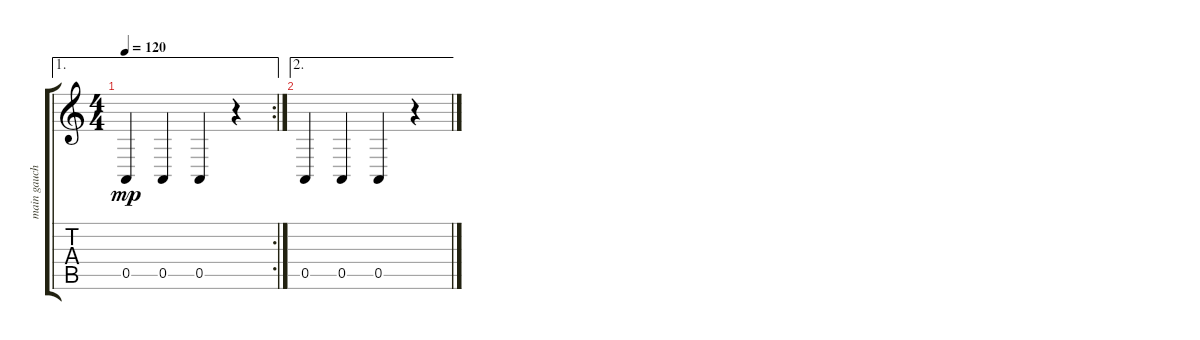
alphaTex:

\track ("main gauche" "main gauch") {instrument acousticgrandpiano}
\staff {score tabs}
\tuning (E4 B3 G3 D3 A2 E2) {hide}
\ae 1
\rc 2
\ts (4 4)
\tempo 120
\clef g2
\ks c
0.5.4{dy mp} 0.5.4 0.5.4 r.4 |
\ae 2
0.5.4 0.5.4 0.5.4 r.4
